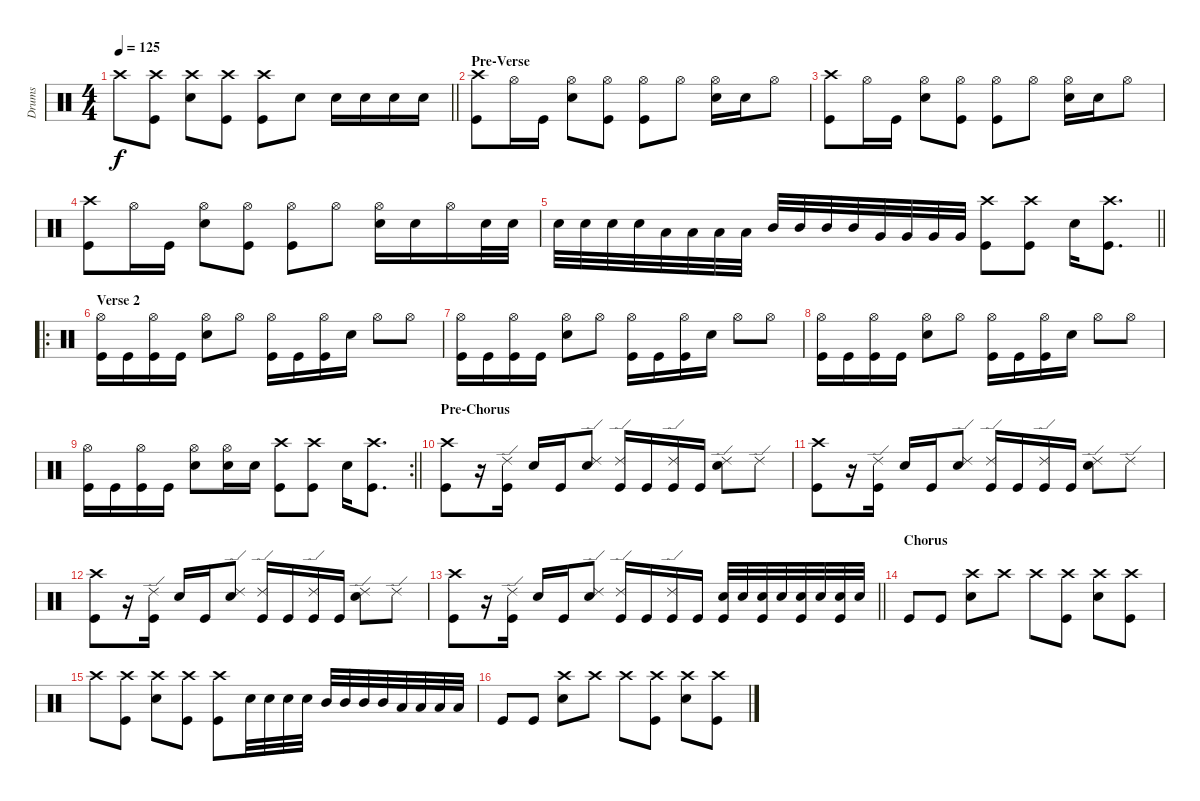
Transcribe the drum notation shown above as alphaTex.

\track ("Drums" "Drums") {instrument percussion}
\staff {score}
\articulation defaults
\ts (4 4)
\tempo 125
\clef neutral
\barLineRight lightlight
\ks c "Crash high (hit)".8{dy f}
("Crash high (hit)" "Kick (hit)").8 ("Crash high (hit)" "Snare (hit) 2").8 ("Crash high (hit)" "Kick (hit)").8 ("Crash high (hit)" "Kick (hit)").8 "Snare (hit) 2".8 "Snare (hit) 2".16 "Snare (hit) 2".16 "Snare (hit) 2".16 "Snare (hit) 2".16 |
\section ("" "Pre-Verse")
("Crash high (hit)" "Kick (hit)").8 "Hi-Hat (open)".16 "Kick (hit)".16 ("Hi-Hat (open)" "Snare (hit) 2").8 ("Hi-Hat (open)" "Kick (hit)").8 ("Hi-Hat (open)" "Kick (hit)").8 "Hi-Hat (open)".8 ("Hi-Hat (open)" "Snare (hit) 2").16 "Snare (hit) 2".16 "Hi-Hat (open)".8 |
("Crash high (hit)" "Kick (hit)").8 "Hi-Hat (open)".16 "Kick (hit)".16 ("Hi-Hat (open)" "Snare (hit) 2").8 ("Hi-Hat (open)" "Kick (hit)").8 ("Hi-Hat (open)" "Kick (hit)").8 "Hi-Hat (open)".8 ("Hi-Hat (open)" "Snare (hit) 2").16 "Snare (hit) 2".16 "Hi-Hat (open)".8 |
("Crash high (hit)" "Kick (hit)").8 "Hi-Hat (open)".16 "Kick (hit)".16 ("Hi-Hat (open)" "Snare (hit) 2").8 ("Hi-Hat (open)" "Kick (hit)").8 ("Hi-Hat (open)" "Kick (hit)").8 "Hi-Hat (open)".8 ("Hi-Hat (open)" "Snare (hit) 2").16 "Snare (hit) 2".16 "Hi-Hat (open)".16 "Snare (hit) 2".32 "Snare (hit) 2".32 |
\barLineRight lightlight "Snare (hit) 2".32 "Snare (hit) 2".32 "Snare (hit) 2".32 "Snare (hit) 2".32 "Low Tom (hit)".32 "Low Tom (hit)".32 "Low Tom (hit)".32 "Low Tom (hit)".32 "Mid Tom (hit)".32 "Mid Tom (hit)".32 "Mid Tom (hit)".32 "Mid Tom (hit)".32 "Very Low Tom (hit)".32 "Very Low Tom (hit)".32 "Very Low Tom (hit)".32 "Very Low Tom (hit)".32
("Crash high (hit)" "Kick (hit)").8 ("Crash high (hit)" "Kick (hit)").8 "Snare (hit) 2".16 ("Crash high (hit)" "Kick (hit)").8{d} |
\ro
\section ("" "Verse 2")
("Hi-Hat (open)" "Kick (hit)").16 "Kick (hit)".16 ("Hi-Hat (open)" "Kick (hit)").16 "Kick (hit)".16 ("Hi-Hat (open)" "Snare (hit) 2").8 "Hi-Hat (open)".8 ("Hi-Hat (open)" "Kick (hit)").16 "Kick (hit)".16 ("Hi-Hat (open)" "Kick (hit)").16 "Snare (hit) 2".16 "Hi-Hat (open)".8 "Hi-Hat (open)".8 |
("Hi-Hat (open)" "Kick (hit)").16 "Kick (hit)".16 ("Hi-Hat (open)" "Kick (hit)").16 "Kick (hit)".16 ("Hi-Hat (open)" "Snare (hit) 2").8 "Hi-Hat (open)".8 ("Hi-Hat (open)" "Kick (hit)").16 "Kick (hit)".16 ("Hi-Hat (open)" "Kick (hit)").16 "Snare (hit) 2".16 "Hi-Hat (open)".8 "Hi-Hat (open)".8 |
("Hi-Hat (open)" "Kick (hit)").16 "Kick (hit)".16 ("Hi-Hat (open)" "Kick (hit)").16 "Kick (hit)".16 ("Hi-Hat (open)" "Snare (hit) 2").8 "Hi-Hat (open)".8 ("Hi-Hat (open)" "Kick (hit)").16 "Kick (hit)".16 ("Hi-Hat (open)" "Kick (hit)").16 "Snare (hit) 2".16 "Hi-Hat (open)".8 "Hi-Hat (open)".8 |
\rc 2
\barLineRight lightlight
("Hi-Hat (open)" "Kick (hit)").16 "Kick (hit)".16 ("Hi-Hat (open)" "Kick (hit)").16 "Kick (hit)".16 ("Hi-Hat (open)" "Snare (hit) 2").8 ("Hi-Hat (open)" "Snare (hit) 2").16 "Snare (hit) 2".16 ("Crash high (hit)" "Kick (hit)").8 ("Crash high (hit)" "Kick (hit)").8 "Snare (hit) 2".16 ("Crash high (hit)" "Kick (hit)").8{d} |
\section ("" "Pre-Chorus")
("Crash high (hit)" "Kick (hit)").8 r.16 ("Ride (edge) 2" "Kick (hit)").16 "Snare (hit) 2".16 "Kick (hit)".16 ("Ride (edge) 2" "Snare (hit) 2").8 ("Ride (edge) 2" "Kick (hit)").16 "Kick (hit)".16 ("Ride (edge) 2" "Kick (hit)").16 "Kick (hit)".16 ("Ride (edge) 2" "Snare (hit) 2").8 "Ride (edge) 2".8 |
("Crash high (hit)" "Kick (hit)").8 r.16 ("Ride (edge) 2" "Kick (hit)").16 "Snare (hit) 2".16 "Kick (hit)".16 ("Ride (edge) 2" "Snare (hit) 2").8 ("Ride (edge) 2" "Kick (hit)").16 "Kick (hit)".16 ("Ride (edge) 2" "Kick (hit)").16 "Kick (hit)".16 ("Ride (edge) 2" "Snare (hit) 2").8 "Ride (edge) 2".8 |
("Crash high (hit)" "Kick (hit)").8 r.16 ("Ride (edge) 2" "Kick (hit)").16 "Snare (hit) 2".16 "Kick (hit)".16 ("Ride (edge) 2" "Snare (hit) 2").8 ("Ride (edge) 2" "Kick (hit)").16 "Kick (hit)".16 ("Ride (edge) 2" "Kick (hit)").16 "Kick (hit)".16 ("Ride (edge) 2" "Snare (hit) 2").8 "Ride (edge) 2".8 |
\barLineRight lightlight
("Crash high (hit)" "Kick (hit)").8 r.16 ("Ride (edge) 2" "Kick (hit)").16 "Snare (hit) 2".16 "Kick (hit)".16 ("Ride (edge) 2" "Snare (hit) 2").8 ("Ride (edge) 2" "Kick (hit)").16 "Kick (hit)".16 ("Ride (edge) 2" "Kick (hit)").16 "Kick (hit)".16 ("Snare (hit) 2" "Kick (hit)").32 "Snare (hit) 2".32 ("Snare (hit) 2" "Kick (hit)").32 "Snare (hit) 2".32 ("Snare (hit) 2" "Kick (hit)").32 "Snare (hit) 2".32 ("Snare (hit) 2" "Kick (hit)").32 "Snare (hit) 2".32 |
\section ("" "Chorus")
"Kick (hit)".8 "Kick (hit)".8 ("Crash high (hit)" "Snare (hit) 2").8 "Crash high (hit)".8 "Crash high (hit)".8 ("Crash high (hit)" "Kick (hit)").8 ("Crash high (hit)" "Snare (hit) 2").8 ("Crash high (hit)" "Kick (hit)").8 |
"Crash high (hit)".8 ("Crash high (hit)" "Kick (hit)").8 ("Crash high (hit)" "Snare (hit) 2").8 ("Crash high (hit)" "Kick (hit)").8 ("Crash high (hit)" "Kick (hit)").8 "Snare (hit) 2".32 "Snare (hit) 2".32 "Snare (hit) 2".32 "Snare (hit) 2".32 "Mid Tom (hit)".32 "Mid Tom (hit)".32 "Mid Tom (hit)".32 "Mid Tom (hit)".32 "Low Tom (hit)".32 "Low Tom (hit)".32 "Low Tom (hit)".32 "Low Tom (hit)".32 |
"Kick (hit)".8 "Kick (hit)".8 ("Crash high (hit)" "Snare (hit) 2").8 "Crash high (hit)".8 "Crash high (hit)".8 ("Crash high (hit)" "Kick (hit)").8 ("Crash high (hit)" "Snare (hit) 2").8 ("Crash high (hit)" "Kick (hit)").8
